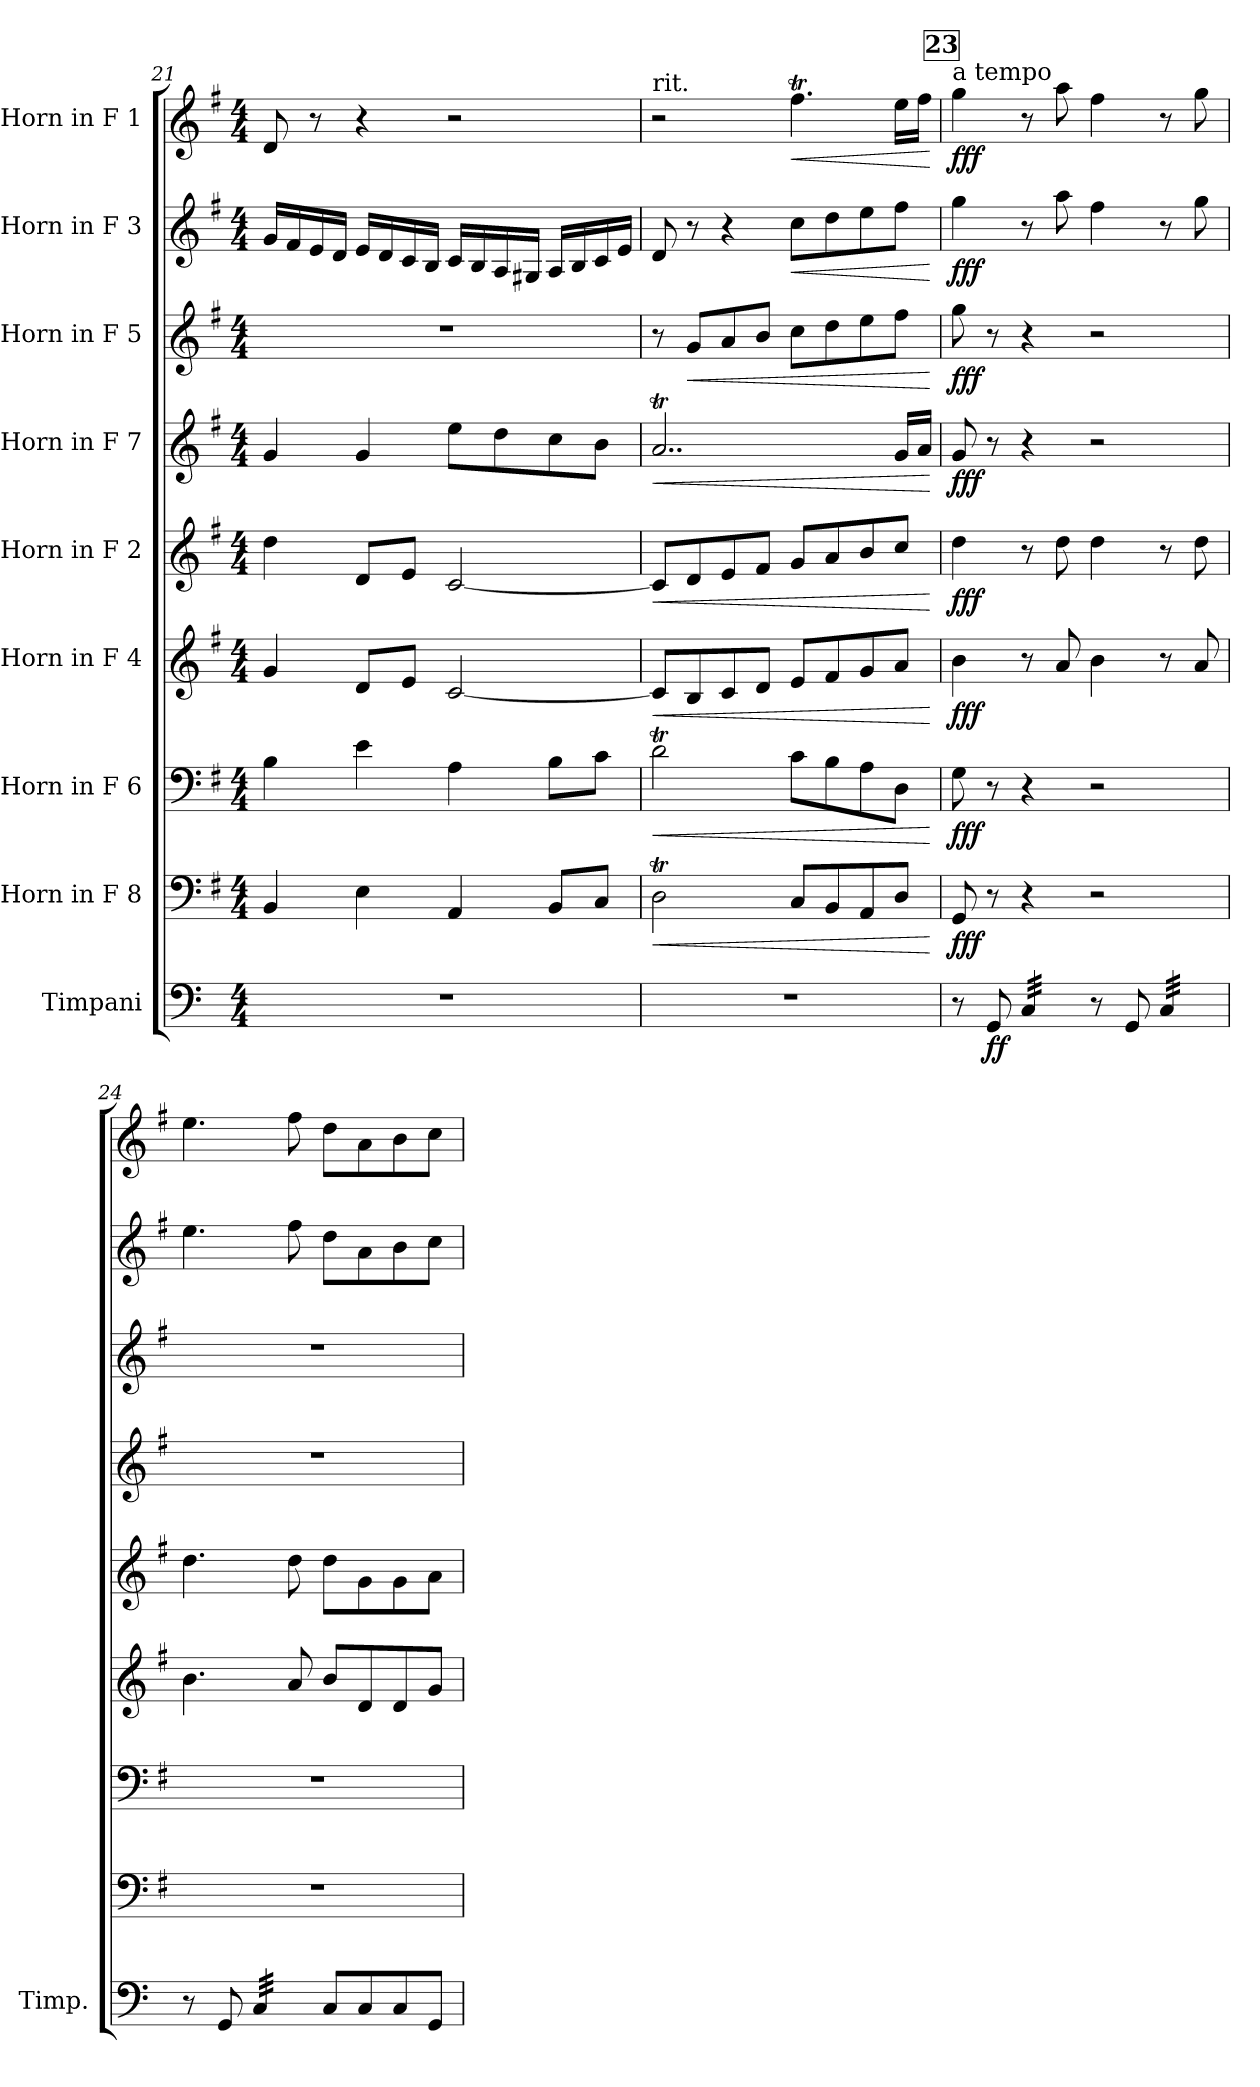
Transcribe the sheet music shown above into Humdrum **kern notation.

**kern	**dynam	**kern	**dynam	**kern	**dynam	**kern	**dynam	**kern	**dynam	**kern	**dynam	**kern	**dynam	**kern	**dynam	**kern	**dynam
*part9	*part9	*part8	*part8	*part7	*part7	*part6	*part6	*part5	*part5	*part4	*part4	*part3	*part3	*part2	*part2	*part1	*part1
*staff9	*staff9	*staff8	*staff8	*staff7	*staff7	*staff6	*staff6	*staff5	*staff5	*staff4	*staff4	*staff3	*staff3	*staff2	*staff2	*staff1	*staff1
*I"Timpani	*	*I"Horn in F 8	*	*I"Horn in F 6	*	*I"Horn in F 4	*	*I"Horn in F 2	*	*I"Horn in F 7	*	*I"Horn in F 5	*	*I"Horn in F 3	*	*I"Horn in F 1	*
*I'Timp.	*	*	*	*	*	*	*	*	*	*	*	*	*	*	*	*	*
*clefF4	*	*clefF4	*	*clefF4	*	*clefG2	*	*clefG2	*	*clefG2	*	*clefG2	*	*clefG2	*	*clefG2	*
*	*	*ITrd4c7	*	*ITrd4c7	*	*ITrd4c7	*	*ITrd4c7	*	*ITrd4c7	*	*ITrd4c7	*	*ITrd4c7	*	*ITrd4c7	*
*k[]	*	*k[]	*	*k[]	*	*k[]	*	*k[]	*	*k[]	*	*k[]	*	*k[]	*	*k[]	*
*M4/4	*	*M4/4	*	*M4/4	*	*M4/4	*	*M4/4	*	*M4/4	*	*M4/4	*	*M4/4	*	*M4/4	*
=21	=21	=21	=21	=21	=21	=21	=21	=21	=21	=21	=21	=21	=21	=21	=21	=21	=21
1r	.	4EE/	.	4E\	.	4c/	.	4g\	.	4c/	.	1r	.	16c/LL	.	8G/	.
.	.	.	.	.	.	.	.	.	.	.	.	.	.	16B/	.	.	.
.	.	.	.	.	.	.	.	.	.	.	.	.	.	16A/	.	8r	.
.	.	.	.	.	.	.	.	.	.	.	.	.	.	16G/JJ	.	.	.
.	.	4AA\	.	4A\	.	8G/L	.	8G/L	.	4c/	.	.	.	16A/LL	.	4r	.
.	.	.	.	.	.	.	.	.	.	.	.	.	.	16G/	.	.	.
.	.	.	.	.	.	8A/J	.	8A/J	.	.	.	.	.	16F/	.	.	.
.	.	.	.	.	.	.	.	.	.	.	.	.	.	16E/JJ	.	.	.
.	.	4DD/	.	4D\	.	[2F/	.	[2F/	.	8a\L	.	.	.	16F/LL	.	2r	.
.	.	.	.	.	.	.	.	.	.	.	.	.	.	16E/	.	.	.
.	.	.	.	.	.	.	.	.	.	8g\	.	.	.	16D/	.	.	.
.	.	.	.	.	.	.	.	.	.	.	.	.	.	16C#X/JJ	.	.	.
.	.	8EE/L	.	8E\L	.	.	.	.	.	8f\	.	.	.	16D/LL	.	.	.
.	.	.	.	.	.	.	.	.	.	.	.	.	.	16E/	.	.	.
.	.	8FF/J	.	8F\J	.	.	.	.	.	8e\J	.	.	.	16F/	.	.	.
.	.	.	.	.	.	.	.	.	.	.	.	.	.	16A/JJ	.	.	.
!!LO:PB:g=z
=22	=22	=22	=22	=22	=22	=22	=22	=22	=22	=22	=22	=22	=22	=22	=22	=22	=22
!	!	!	!	!	!	!	!	!	!	!	!	!	!	!	!	!LO:TX:a:t=rit.	!
!	!	!	!LO:HP:b	!	!LO:HP:b	!	!LO:HP:b	!	!LO:HP:b	!	!LO:HP:b	!	!	!	!	!	!
1r	.	2GGT\	<	2GT\	<	8F/L]	<	8F/L]	<	2..dT/	<	8r	.	8G/	.	2r	.
!	!	!	!	!	!	!	!	!	!	!	!	!	!LO:HP:b	!	!	!	!
.	.	.	.	.	.	8E/	.	8G/	.	.	.	8c/L	<	8r	.	.	.
.	.	.	.	.	.	8F/	.	8A/	.	.	.	8d/	.	4r	.	.	.
.	.	.	.	.	.	8G/J	.	8B/J	.	.	.	8e/J	.	.	.	.	.
!	!	!	!	!	!	!	!	!	!	!	!	!	!	!	!LO:HP:b	!	!LO:HP:b
.	.	8FF/L	.	8F\L	.	8A/L	.	8c/L	.	.	.	8f\L	.	8f\L	<	4.bt\	<
.	.	8EE/	.	8E\	.	8B/	.	8d/	.	.	.	8g\	.	8g\	.	.	.
.	.	8DD/	.	8D\	.	8c/	.	8e/	.	.	.	8a\	.	8a\	.	.	.
.	.	8GG/J	.	8GG\J	.	8d/J	.	8f/J	.	16c/LL	.	8b\J	.	8b\J	.	16a\LL	.
.	.	.	.	.	.	.	.	.	.	16d/JJ	.	.	.	.	.	16b\JJ	.
.	.	.	[	.	[	.	[	.	[	.	[	.	[	.	[	.	[
!!LO:REH:place=s1:a:B:fs=14:t=23
=23	=23	=23	=23	=23	=23	=23	=23	=23	=23	=23	=23	=23	=23	=23	=23	=23	=23
!	!	!	!	!	!	!	!	!	!	!	!	!	!	!	!	!LO:TX:a:t=a tempo	!
!	!	!	!LO:DY:b	!	!LO:DY:b	!	!LO:DY:b	!	!LO:DY:b	!	!LO:DY:b	!	!LO:DY:b	!	!LO:DY:b	!	!LO:DY:b
8r	.	8CC/	fff	8C\	fff	4e\	fff	4g\	fff	8c/	fff	8cc\	fff	4cc\	fff	4cc\	fff
!	!LO:DY:b	!	!	!	!	!	!	!	!	!	!	!	!	!	!	!	!
8GG/	ff	8r	.	8r	.	.	.	.	.	8r	.	8r	.	.	.	.	.
*tremolo	*	*	*	*	*	*	*	*	*	*	*	*	*	*	*	*	*
32C/LLL	.	4r	.	4r	.	8r	.	8r	.	4r	.	4r	.	8r	.	8r	.
32C/	.	.	.	.	.	.	.	.	.	.	.	.	.	.	.	.	.
32C/	.	.	.	.	.	.	.	.	.	.	.	.	.	.	.	.	.
32C/	.	.	.	.	.	.	.	.	.	.	.	.	.	.	.	.	.
32C/	.	.	.	.	.	8d/	.	8g\	.	.	.	.	.	8dd\	.	8dd\	.
32C/	.	.	.	.	.	.	.	.	.	.	.	.	.	.	.	.	.
32C/	.	.	.	.	.	.	.	.	.	.	.	.	.	.	.	.	.
32C/JJJ	.	.	.	.	.	.	.	.	.	.	.	.	.	.	.	.	.
*Xtremolo	*	*	*	*	*	*	*	*	*	*	*	*	*	*	*	*	*
8r	.	2r	.	2r	.	4e\	.	4g\	.	2r	.	2r	.	4b\	.	4b\	.
8GG/	.	.	.	.	.	.	.	.	.	.	.	.	.	.	.	.	.
*tremolo	*	*	*	*	*	*	*	*	*	*	*	*	*	*	*	*	*
32C/LLL	.	.	.	.	.	8r	.	8r	.	.	.	.	.	8r	.	8r	.
32C/	.	.	.	.	.	.	.	.	.	.	.	.	.	.	.	.	.
32C/	.	.	.	.	.	.	.	.	.	.	.	.	.	.	.	.	.
32C/	.	.	.	.	.	.	.	.	.	.	.	.	.	.	.	.	.
32C/	.	.	.	.	.	8d/	.	8g\	.	.	.	.	.	8cc\	.	8cc\	.
32C/	.	.	.	.	.	.	.	.	.	.	.	.	.	.	.	.	.
32C/	.	.	.	.	.	.	.	.	.	.	.	.	.	.	.	.	.
32C/JJJ	.	.	.	.	.	.	.	.	.	.	.	.	.	.	.	.	.
*Xtremolo	*	*	*	*	*	*	*	*	*	*	*	*	*	*	*	*	*
=24	=24	=24	=24	=24	=24	=24	=24	=24	=24	=24	=24	=24	=24	=24	=24	=24	=24
8r	.	1r	.	1r	.	4.e\	.	4.g\	.	1r	.	1r	.	4.a\	.	4.a\	.
8GG/	.	.	.	.	.	.	.	.	.	.	.	.	.	.	.	.	.
*tremolo	*	*	*	*	*	*	*	*	*	*	*	*	*	*	*	*	*
32C/LLL	.	.	.	.	.	.	.	.	.	.	.	.	.	.	.	.	.
32C/	.	.	.	.	.	.	.	.	.	.	.	.	.	.	.	.	.
32C/	.	.	.	.	.	.	.	.	.	.	.	.	.	.	.	.	.
32C/	.	.	.	.	.	.	.	.	.	.	.	.	.	.	.	.	.
32C/	.	.	.	.	.	8d/	.	8g\	.	.	.	.	.	8b\	.	8b\	.
32C/	.	.	.	.	.	.	.	.	.	.	.	.	.	.	.	.	.
32C/	.	.	.	.	.	.	.	.	.	.	.	.	.	.	.	.	.
32C/JJJ	.	.	.	.	.	.	.	.	.	.	.	.	.	.	.	.	.
*Xtremolo	*	*	*	*	*	*	*	*	*	*	*	*	*	*	*	*	*
8C/L	.	.	.	.	.	8e/L	.	8g\L	.	.	.	.	.	8g\L	.	8g\L	.
8C/	.	.	.	.	.	8G/	.	8c\	.	.	.	.	.	8d\	.	8d\	.
8C/	.	.	.	.	.	8G/	.	8c\	.	.	.	.	.	8e\	.	8e\	.
8GG/J	.	.	.	.	.	8c/J	.	8d\J	.	.	.	.	.	8f\J	.	8f\J	.
=	=	=	=	=	=	=	=	=	=	=	=	=	=	=	=	=	=
*-	*-	*-	*-	*-	*-	*-	*-	*-	*-	*-	*-	*-	*-	*-	*-	*-	*-
